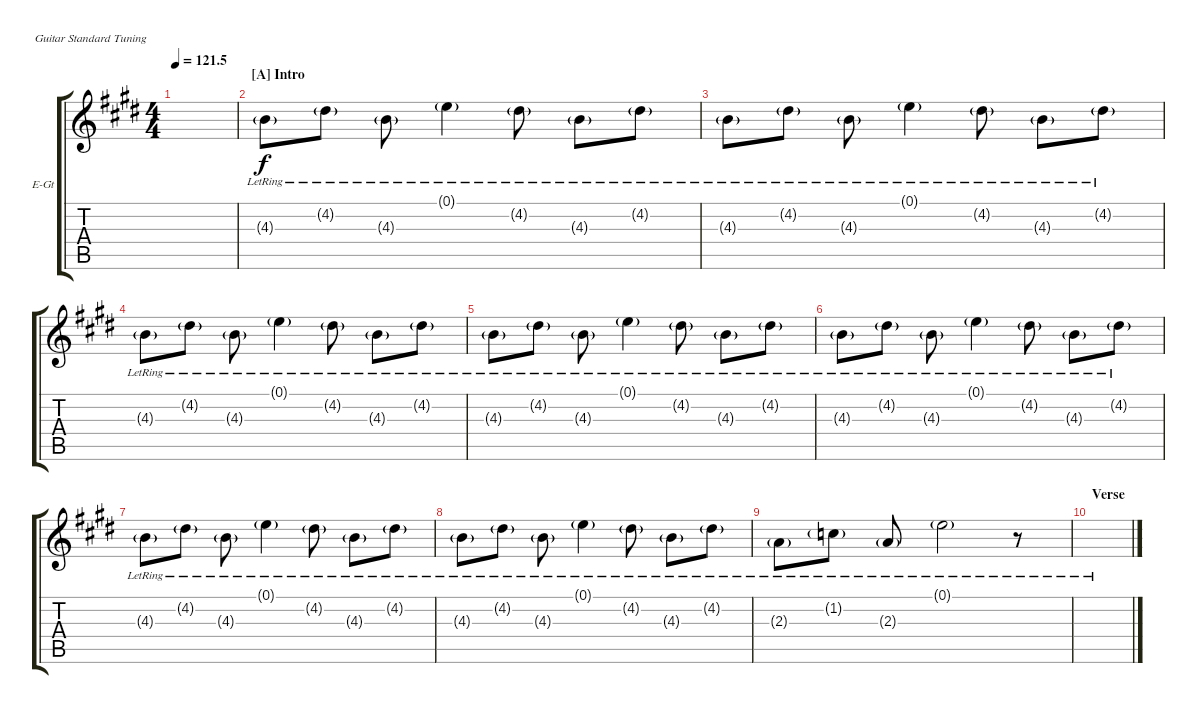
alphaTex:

\defaultSystemsLayout 4
\bracketExtendMode groupsimilarinstruments
\firstSystemTrackNameOrientation horizontal
\otherSystemsTrackNameOrientation horizontal
\track ("Electric Guitar" "E-Gt") {instrument electricguitarclean}
\staff {score tabs}
\tuning (E4 B3 G3 D3 A2 E2)
\ts (4 4)
\tempo
121.5
\accidentals auto
\clef g2
\ottava regular
\simile none
\scale
0.487395
\ks e
|
\section ("A" "Intro")
\scale
0.256303 4.3{g lr}.8 4.2{g lr}.8 4.3{g lr}.8 0.1{g lr}.4 4.2{g lr}.8 4.3{g lr}.8 4.2{g lr}.8 |
\scale
0.256303 4.3{g lr}.8 4.2{g lr}.8 4.3{g lr}.8 0.1{g lr}.4 4.2{g lr}.8 4.3{g lr}.8 4.2{g lr}.8 |
\scale
0.333333 4.3{g lr}.8 4.2{g lr}.8 4.3{g lr}.8 0.1{g lr}.4 4.2{g lr}.8 4.3{g lr}.8 4.2{g lr}.8 |
\scale
0.333333 4.3{g lr}.8 4.2{g lr}.8 4.3{g lr}.8 0.1{g lr}.4 4.2{g lr}.8 4.3{g lr}.8 4.2{g lr}.8 |
\scale
0.333333 4.3{g lr}.8 4.2{g lr}.8 4.3{g lr}.8 0.1{g lr}.4 4.2{g lr}.8 4.3{g lr}.8 4.2{g lr}.8 |
\scale
0.333333 4.3{g lr}.8 4.2{g lr}.8 4.3{g lr}.8 0.1{g lr}.4 4.2{g lr}.8 4.3{g lr}.8 4.2{g lr}.8 |
\scale
0.333333 4.3{g lr}.8 4.2{g lr}.8 4.3{g lr}.8 0.1{g lr}.4 4.2{g lr}.8 4.3{g lr}.8 4.2{g lr}.8 |
\scale
0.333333 2.3{g lr}.8 1.2{g lr}.8 2.3{g lr}.8 0.1{g lr}.2 r.8 |
\section ("" "Verse")
\scale
0.333333 |
\scale
0.333333 |
\scale
0.333333 |
\scale
0.333333 |
\scale
0.333333 |
\scale
0.333333 |
\scale
0.333333
